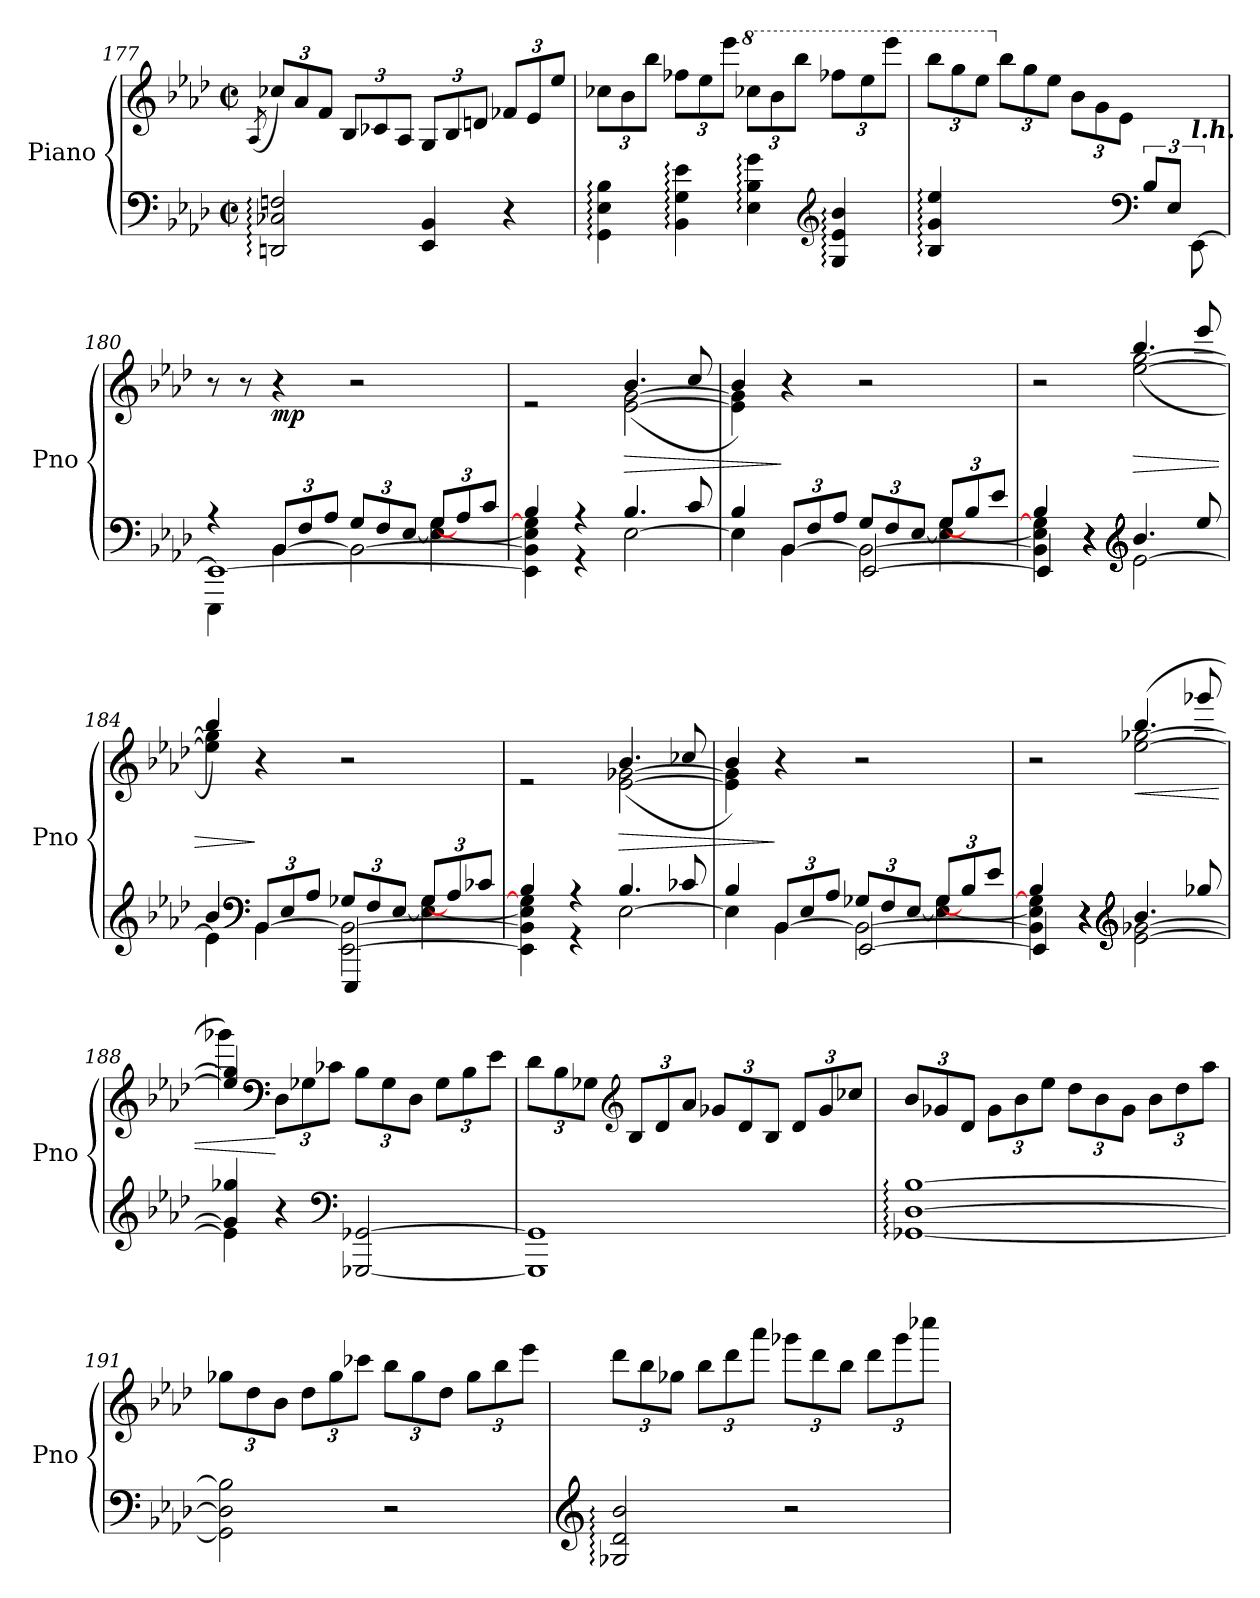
**kern	**kern	**dynam
*part1	*part1	*part1
*staff2	*staff1	*staff1/2
*I"Piano	*	*
*I'Pno	*	*
!!LO:LB:g=z
*clefF4	*clefG2	*
*k[b-e-a-d-]	*k[b-e-a-d-]	*
*M2/2	*M2/2	*
*met(c|)	*met(c|)	*
=177	=177	=177
.	(>8qA-/	.
*	*Xbrackettup	*
2DDn/: 2C-X/: 2Fn/:	12cc-X/L)	.
.	12a-/	.
.	12f/J	.
.	12B-/L	.
.	12c-X/	.
.	12A-/J	.
4EE-/ 4BB-/	12G/L	.
.	12B-/	.
.	12dn/J	.
4r	12f-X/L	.
.	12e-/	.
.	12ee-/J	.
=178	=178	=178
4GG\: 4E-\: 4B-\:	12cc-X\L	.
.	12b-\	.
.	12bb-\J	.
4BB-\: 4G\: 4e-\:	12ff-X\L	.
.	12ee-\	.
.	12eee-\J	.
*	*8va	*
4E-\: 4B-\: 4g\:	12ccc-X\L	.
.	12bb-\	.
.	12bbb-\J	.
*clefG2	*	*
4G/: 4e-/: 4b-/:	12fff-X\L	.
.	12eee-\	.
.	12eeee-\J	.
=179	=179	=179
4B-/: 4g/: 4ee-/:	12bbb-\L	.
.	12ggg\	.
.	12eee-\J	.
*	*X8va	*
2ryy	12bb-\L	.
.	12gg\	.
.	12ee-\J	.
.	12b-\L	.
.	12g\	.
.	12e-\J	.
*clefF4	*	*
12B-/L	4ryy	.
12E-/J	.	.
!LO:TX:a:Bi:t=l.h.	!	!
[12EE-\	.	.
!!LO:LB:g=z
=180	=180	=180
*^	*	*
*	*^	*	*
*	*	*^	*	*
4EEE-\	4rA	1EE-_	2.ryy	8r	.
.	.	.	.	8r	.
*	*Xbrackettup	*	*	*	*
!	!	!	!	!	!LO:DY:b
[4BB-\	12BB-/L	.	.	4r	mp
.	12F/	.	.	.	.
.	12A-/J	.	.	.	.
2BB-\_	12G/L	.	.	2r	.
.	12F/	.	.	.	.
.	[12E-/J	.	.	.	.
.	[12G/L	.	4E-\_ 4G\	.	.
.	12A-/	.	.	.	.
.	12c/J	.	.	.	.
*	*v	*v	*v	*	*
=181	=181	=181	=181
*	*	*^	*
4EE-\] 4BB-\] 4E-\] 4G\]	4B-/	2re	2ryy	.
4r	4r	.	.	.
!	!	!	!	!LO:HP:b
[2E-\	4.B-/	[2e-\ [2g\	(4.b-/	>
.	8c/	.	8cc/	.
=182	=182	=182	=182	=182
*^	*^	*	*	*
4B-/	4E-\]	2rCCyy	2.ryy	4b-/)	4e-\] 4g\]	.
[4BB-\	12BB-/L	.	.	4r	2.ryy	]
.	12F/	.	.	.	.	.
.	12A-/J	.	.	.	.	.
2BB-\_	12G/L	[2EE-/	.	2r	.	.
.	12F/	.	.	.	.	.
.	[12E-/J	.	.	.	.	.
.	[12G/L	.	4E-\_ 4G\	.	.	.
.	12B-/	.	.	.	.	.
.	12e-/J	.	.	.	.	.
=183	=183	=183	=183	=183	=183	=183
4BB-\] 4E-\] 4G\]	4B-/	4EE-/]	4ryy	2r	2ryy	.
4r	4r	4r	4r	.	.	.
*clefG2	*	*	*	*	*	*
!	!	!	!	!	!	!LO:HP:b
[2e-\	4.b-/	2ryy	2ryy	[2ee-\ [2gg\	(4.bb-/	>
.	8ee-/	.	.	.	8eee-/	.
!!LO:LB:g=z	!!
=184	=184	=184	=184	=184	=184	=184
4b-/	4e-\]	2ryy	2.ryy	4bb-/)	4ee-\] 4gg\]	.
*clefF4	*	*	*	*	*	*
[4BB-\	12BB-/L	.	.	4r	2.ryy	]
.	12E-/	.	.	.	.	.
.	12A-/J	.	.	.	.	.
[2EE-\ 2BB-\_	12G-X/L	4EEE-/	.	2r	.	.
.	12F/	.	.	.	.	.
.	[12E-/J	.	.	.	.	.
.	[12G-/L	4ryy	4E-\_ 4G-\	.	.	.
.	12A-/	.	.	.	.	.
.	12c-X/J	.	.	.	.	.
*	*v	*v	*v	*	*	*
=185	=185	=185	=185	=185
4EE-\] 4BB-\] 4E-\] 4G-\]	4B-/	2re	2ryy	.
4r	4r	.	.	.
!	!	!	!	!LO:HP:b
[2E-\	4.B-/	[2e-\ [2g-X\	(4.b-/	>
.	8c-X/	.	8cc-X/	.
=186	=186	=186	=186	=186
*^	*^	*	*	*
4B-/	4E-\]	2ryy	2.ryy	4b-/)	4e-\] 4g-\]	.
*	*	*	*	*MM160	*	*
[4BB-\	12BB-/L	.	.	4r	2.ryy	]
.	12E-/	.	.	.	.	.
.	12A-/J	.	.	.	.	.
2BB-\_	12G-X/L	[2EE-/	.	2r	.	.
.	12F/	.	.	.	.	.
.	[12E-/J	.	.	.	.	.
.	[12G-/L	.	4E-\_ 4G-\	.	.	.
.	12B-/	.	.	.	.	.
.	12e-/J	.	.	.	.	.
=187	=187	=187	=187	=187	=187	=187
*	*	*	*	*MM150	*	*
4BB-\] 4E-\] 4G-\]	4B-/	4EE-/]	4ryy	2r	2ryy	.
4r	4r	4r	4r	.	.	.
*clefG2	*	*	*	*	*	*
*	*	*	*	*MM140	*	*
!	!	!	!	!	!	!LO:HP:b
[2e-\ [2g-X\	4.b-/	2ryy	2ryy	[2ee-\ [2gg-X\	(4.bb-/	<
.	8gg-X/	.	.	.	8ggg-X/	.
*v	*v	*v	*v	*	*	*
!!LO:LB:g=z	!!
=188	=188	=188	=188
*	*MM130	*	*
*^	*	*	*
4g-/] 4gg-X/	4e-\]	4ee-/] 4gg-/]	4ggg-X\)	.
*	*	*clefF4	*	*
4r	2.ryy	12D-\L	2.ryy	[
.	.	12G-X\	.	.
.	.	12c-X\J	.	.
*clefF4	*	*	*	*
*	*	*MM150	*	*
[2GGG-X/ [2GG-X/	.	12B-\L	.	.
.	.	12G-\	.	.
.	.	12D-\J	.	.
.	.	12G-\L	.	.
.	.	12B-\	.	.
.	.	12e-\J	.	.
*v	*v	*	*	*
*	*v	*v	*
=189	=189	=189
*	*MM170	*
1GGG-] 1GG-]	12d-\L	.
.	12B-\	.
.	12G-X\J	.
*	*clefG2	*
.	12B-/L	.
.	12d-/	.
.	12a-/J	.
.	12g-X/L	.
.	12d-/	.
.	12B-/J	.
.	12d-/L	.
.	12g-/	.
.	12cc-X/J	.
=190	=190	=190
*	*MM190	*
[1GG-X: [1D-: [1B-:	12b-/L	.
.	12g-X/	.
.	12d-/J	.
.	12g-\L	.
.	12b-\	.
.	12ee-\J	.
.	12dd-\L	.
.	12b-\	.
.	12g-\J	.
.	12b-\L	.
.	12dd-\	.
.	12aa-\J	.
!!LO:PB:g=z
=191	=191	=191
*	*MM200	*
2GG-\] 2D-\] 2B-\]	12gg-X\L	.
.	12dd-\	.
.	12b-\J	.
.	12dd-\L	.
.	12gg-\	.
.	12ccc-X\J	.
2r	12bb-\L	.
.	12gg-\	.
.	12dd-\J	.
.	12gg-\L	.
.	12bb-\	.
.	12eee-\J	.
=192	=192	=192
*clefG2	*	*
2G-X/: 2d-/: 2b-/:	12ddd-\L	.
.	12bb-\	.
.	12gg-X\J	.
.	12bb-\L	.
.	12ddd-\	.
.	12aaa-\J	.
2r	12ggg-X\L	.
.	12ddd-\	.
.	12bb-\J	.
.	12ddd-\L	.
.	12ggg-\	.
.	12cccc-X\J	.
=	=	=
*-	*-	*-
